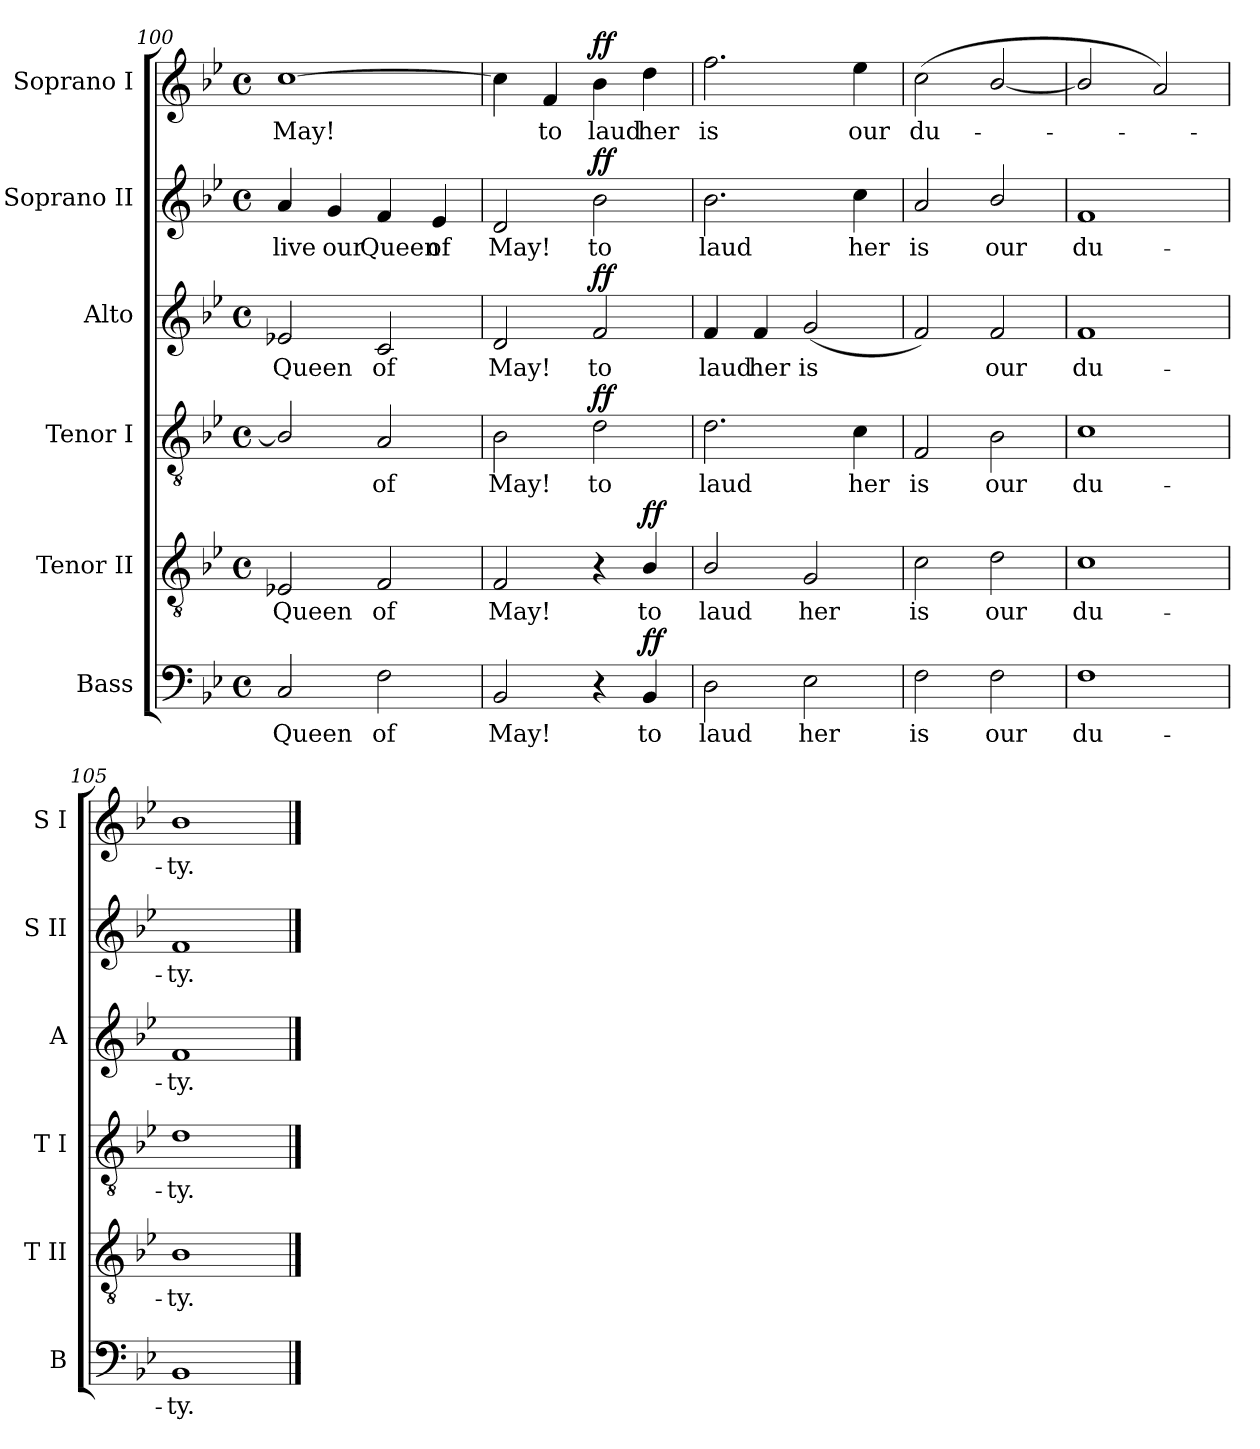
**kern	**text	**dynam	**kern	**text	**dynam	**kern	**text	**dynam	**kern	**text	**dynam	**kern	**text	**dynam	**kern	**text	**dynam
*part6	*part6	*part6	*part5	*part5	*part5	*part4	*part4	*part4	*part3	*part3	*part3	*part2	*part2	*part2	*part1	*part1	*part1
*staff6	*staff6	*staff6	*staff5	*staff5	*staff5	*staff4	*staff4	*staff4	*staff3	*staff3	*staff3	*staff2	*staff2	*staff2	*staff1	*staff1	*staff1
*I"Bass	*	*	*I"Tenor II	*	*	*I"Tenor I	*	*	*I"Alto	*	*	*I"Soprano II	*	*	*I"Soprano I	*	*
*I'B	*	*	*I'T II	*	*	*I'T I	*	*	*I'A	*	*	*I'S II	*	*	*I'S I	*	*
!!LO:LB:g=z
*clefF4	*	*	*clefGv2	*	*	*clefGv2	*	*	*clefG2	*	*	*clefG2	*	*	*clefG2	*	*
*k[b-e-]	*	*	*k[b-e-]	*	*	*k[b-e-]	*	*	*k[b-e-]	*	*	*k[b-e-]	*	*	*k[b-e-]	*	*
*B-:	*	*	*B-:	*	*	*B-:	*	*	*B-:	*	*	*B-:	*	*	*B-:	*	*
*M4/4	*	*	*M4/4	*	*	*M4/4	*	*	*M4/4	*	*	*M4/4	*	*	*M4/4	*	*
*met(c)	*	*	*met(c)	*	*	*met(c)	*	*	*met(c)	*	*	*met(c)	*	*	*met(c)	*	*
=100	=100	=100	=100	=100	=100	=100	=100	=100	=100	=100	=100	=100	=100	=100	=100	=100	=100
!	!LO:LY:b	!	!	!LO:LY:b	!	!	!	!	!	!LO:LY:b	!	!	!LO:LY:b	!	!	!LO:LY:b	!
2C	Queen	.	2E-X	Queen	.	2B-/]	.	.	2e-X	Queen	.	4a	live	.	[1cc	May!	.
!	!	!	!	!	!	!	!	!	!	!	!	!	!LO:LY:b	!	!	!	!
.	.	.	.	.	.	.	.	.	.	.	.	4g	our	.	.	.	.
!	!LO:LY:b	!	!	!LO:LY:b	!	!	!LO:LY:b	!	!	!LO:LY:b	!	!	!LO:LY:b	!	!	!	!
2F	of	.	2F	of	.	2A	of	.	2c	of	.	4f	Queen	.	.	.	.
!	!	!	!	!	!	!	!	!	!	!	!	!	!LO:LY:b	!	!	!	!
.	.	.	.	.	.	.	.	.	.	.	.	4e-	of	.	.	.	.
=101	=101	=101	=101	=101	=101	=101	=101	=101	=101	=101	=101	=101	=101	=101	=101	=101	=101
!	!LO:LY:b	!	!	!LO:LY:b	!	!	!LO:LY:b	!	!	!LO:LY:b	!	!	!LO:LY:b	!	!	!	!
2BB-	May!	.	2F	May!	.	2B-	May!	.	2d	May!	.	2d	May!	.	4cc]	.	.
!	!	!	!	!	!	!	!	!	!	!	!	!	!	!	!	!LO:LY:b	!
.	.	.	.	.	.	.	.	.	.	.	.	.	.	.	4f	to	.
!	!	!	!	!	!	!	!LO:LY:b	!LO:DY:b	!	!LO:LY:b	!LO:DY:b	!	!LO:LY:b	!LO:DY:b	!	!LO:LY:b	!LO:DY:b
4r	.	.	4r	.	.	2d	to	ff	2f	to	ff	2b-	to	ff	4b-	laud	ff
!	!LO:LY:b	!LO:DY:b	!	!LO:LY:b	!LO:DY:b	!	!	!	!	!	!	!	!	!	!	!LO:LY:b	!
4BB-	to	ff	4B-/	to	ff	.	.	.	.	.	.	.	.	.	4dd	her	.
=102	=102	=102	=102	=102	=102	=102	=102	=102	=102	=102	=102	=102	=102	=102	=102	=102	=102
!	!LO:LY:b	!	!	!LO:LY:b	!	!	!LO:LY:b	!	!	!LO:LY:b	!	!	!LO:LY:b	!	!	!LO:LY:b	!
2D	laud	.	2B-/	laud	.	2.d	laud	.	4f	laud	.	2.b-	laud	.	2.ff	is	.
!	!	!	!	!	!	!	!	!	!	!LO:LY:b	!	!	!	!	!	!	!
.	.	.	.	.	.	.	.	.	4f	her	.	.	.	.	.	.	.
!	!LO:LY:b	!	!	!LO:LY:b	!	!	!	!	!	!LO:LY:b	!	!	!	!	!	!	!
2E-	her	.	2G	her	.	.	.	.	(<2g	is	.	.	.	.	.	.	.
!	!	!	!	!	!	!	!LO:LY:b	!	!	!	!	!	!LO:LY:b	!	!	!LO:LY:b	!
.	.	.	.	.	.	4c	her	.	.	.	.	4cc	her	.	4ee-	our	.
=103	=103	=103	=103	=103	=103	=103	=103	=103	=103	=103	=103	=103	=103	=103	=103	=103	=103
!	!LO:LY:b	!	!	!LO:LY:b	!	!	!LO:LY:b	!	!	!	!	!	!LO:LY:b	!	!	!LO:LY:b	!
2F	is	.	2c	is	.	2F	is	.	2f)	.	.	2a	is	.	(<2cc	du-	.
!	!LO:LY:b	!	!	!LO:LY:b	!	!	!LO:LY:b	!	!	!LO:LY:b	!	!	!LO:LY:b	!	!	!	!
2F	our	.	2d	our	.	2B-	our	.	2f	our	.	2b-/	our	.	[2b-/	.	.
=104	=104	=104	=104	=104	=104	=104	=104	=104	=104	=104	=104	=104	=104	=104	=104	=104	=104
!	!LO:LY:b	!	!	!LO:LY:b	!	!	!LO:LY:b	!	!	!LO:LY:b	!	!	!LO:LY:b	!	!	!	!
1F	du-	.	1c	du-	.	1c	du-	.	1f	du-	.	1f	du-	.	2b-/]	.	.
.	.	.	.	.	.	.	.	.	.	.	.	.	.	.	2a)	.	.
=105	=105	=105	=105	=105	=105	=105	=105	=105	=105	=105	=105	=105	=105	=105	=105	=105	=105
!	!LO:LY:b	!	!	!LO:LY:b	!	!	!LO:LY:b	!	!	!LO:LY:b	!	!	!LO:LY:b	!	!	!LO:LY:b	!
1BB-	-ty.	.	1B-	-ty.	.	1d	-ty.	.	1f	-ty.	.	1f	-ty.	.	1b-	ty.	.
==	==	==	==	==	==	==	==	==	==	==	==	==	==	==	==	==	==
*-	*-	*-	*-	*-	*-	*-	*-	*-	*-	*-	*-	*-	*-	*-	*-	*-	*-
